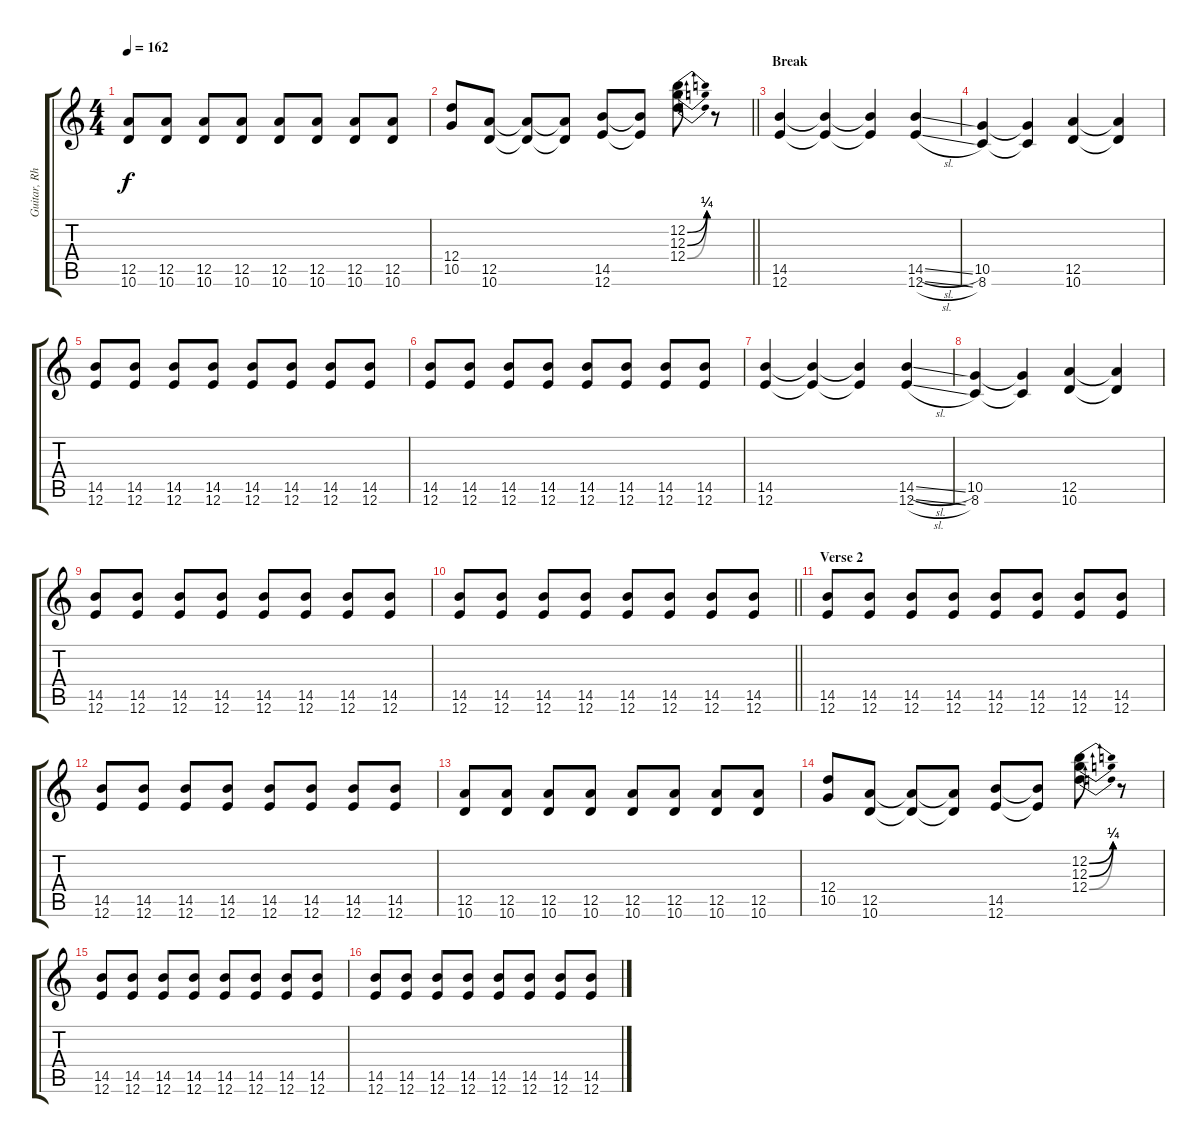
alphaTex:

\track ("Guitar, Rhythm" "Guitar, Rh") {instrument distortionguitar}
\staff {score tabs}
\tuning (E4 B3 G3 D3 A2 E2) {hide}
\ts (4 4)
\tempo 162
\clef g2
\ks c
(12.5 10.6).8{dy f} (12.5 10.6).8 (12.5 10.6).8 (12.5 10.6).8 (12.5 10.6).8 (12.5 10.6).8 (12.5 10.6).8 (12.5 10.6).8 |
\barLineRight lightlight
(12.4 10.5).8 (12.5 10.6).8 (12.5{t} 10.6{t}).8 (12.5{t} 10.6{t}).8 (14.5 12.6).8 (14.5{t} 12.6{t}).8 (12.2{be (bend 0 0 60 1)} 12.3{be (bend 0 0 60 1)} 12.4{be (bend 0 0 60 1)}).8 r.8 |
\section ("" "Break")
(14.5 12.6).4 (14.5{t} 12.6{t}).4 (14.5{t} 12.6{t}).4 (14.5{sl} 12.6{sl}).4 |
(10.5 8.6).4 (10.5{t} 8.6{t}).4 (12.5 10.6).4 (12.5{t} 10.6{t}).4 |
(14.5 12.6).8 (14.5 12.6).8 (14.5 12.6).8 (14.5 12.6).8 (14.5 12.6).8 (14.5 12.6).8 (14.5 12.6).8 (14.5 12.6).8 |
(14.5 12.6).8 (14.5 12.6).8 (14.5 12.6).8 (14.5 12.6).8 (14.5 12.6).8 (14.5 12.6).8 (14.5 12.6).8 (14.5 12.6).8 |
(14.5 12.6).4 (14.5{t} 12.6{t}).4 (14.5{t} 12.6{t}).4 (14.5{sl} 12.6{sl}).4 |
(10.5 8.6).4 (10.5{t} 8.6{t}).4 (12.5 10.6).4 (12.5{t} 10.6{t}).4 |
(14.5 12.6).8 (14.5 12.6).8 (14.5 12.6).8 (14.5 12.6).8 (14.5 12.6).8 (14.5 12.6).8 (14.5 12.6).8 (14.5 12.6).8 |
\barLineRight lightlight
(14.5 12.6).8 (14.5 12.6).8 (14.5 12.6).8 (14.5 12.6).8 (14.5 12.6).8 (14.5 12.6).8 (14.5 12.6).8 (14.5 12.6).8 |
\section ("" "Verse 2")
(14.5 12.6).8 (14.5 12.6).8 (14.5 12.6).8 (14.5 12.6).8 (14.5 12.6).8 (14.5 12.6).8 (14.5 12.6).8 (14.5 12.6).8 |
(14.5 12.6).8 (14.5 12.6).8 (14.5 12.6).8 (14.5 12.6).8 (14.5 12.6).8 (14.5 12.6).8 (14.5 12.6).8 (14.5 12.6).8 |
(12.5 10.6).8 (12.5 10.6).8 (12.5 10.6).8 (12.5 10.6).8 (12.5 10.6).8 (12.5 10.6).8 (12.5 10.6).8 (12.5 10.6).8 |
(12.4 10.5).8 (12.5 10.6).8 (12.5{t} 10.6{t}).8 (12.5{t} 10.6{t}).8 (14.5 12.6).8 (14.5{t} 12.6{t}).8 (12.2{be (bend 0 0 60 1)} 12.3{be (bend 0 0 60 1)} 12.4{be (bend 0 0 60 1)}).8 r.8 |
(14.5 12.6).8 (14.5 12.6).8 (14.5 12.6).8 (14.5 12.6).8 (14.5 12.6).8 (14.5 12.6).8 (14.5 12.6).8 (14.5 12.6).8 |
(14.5 12.6).8 (14.5 12.6).8 (14.5 12.6).8 (14.5 12.6).8 (14.5 12.6).8 (14.5 12.6).8 (14.5 12.6).8 (14.5 12.6).8
